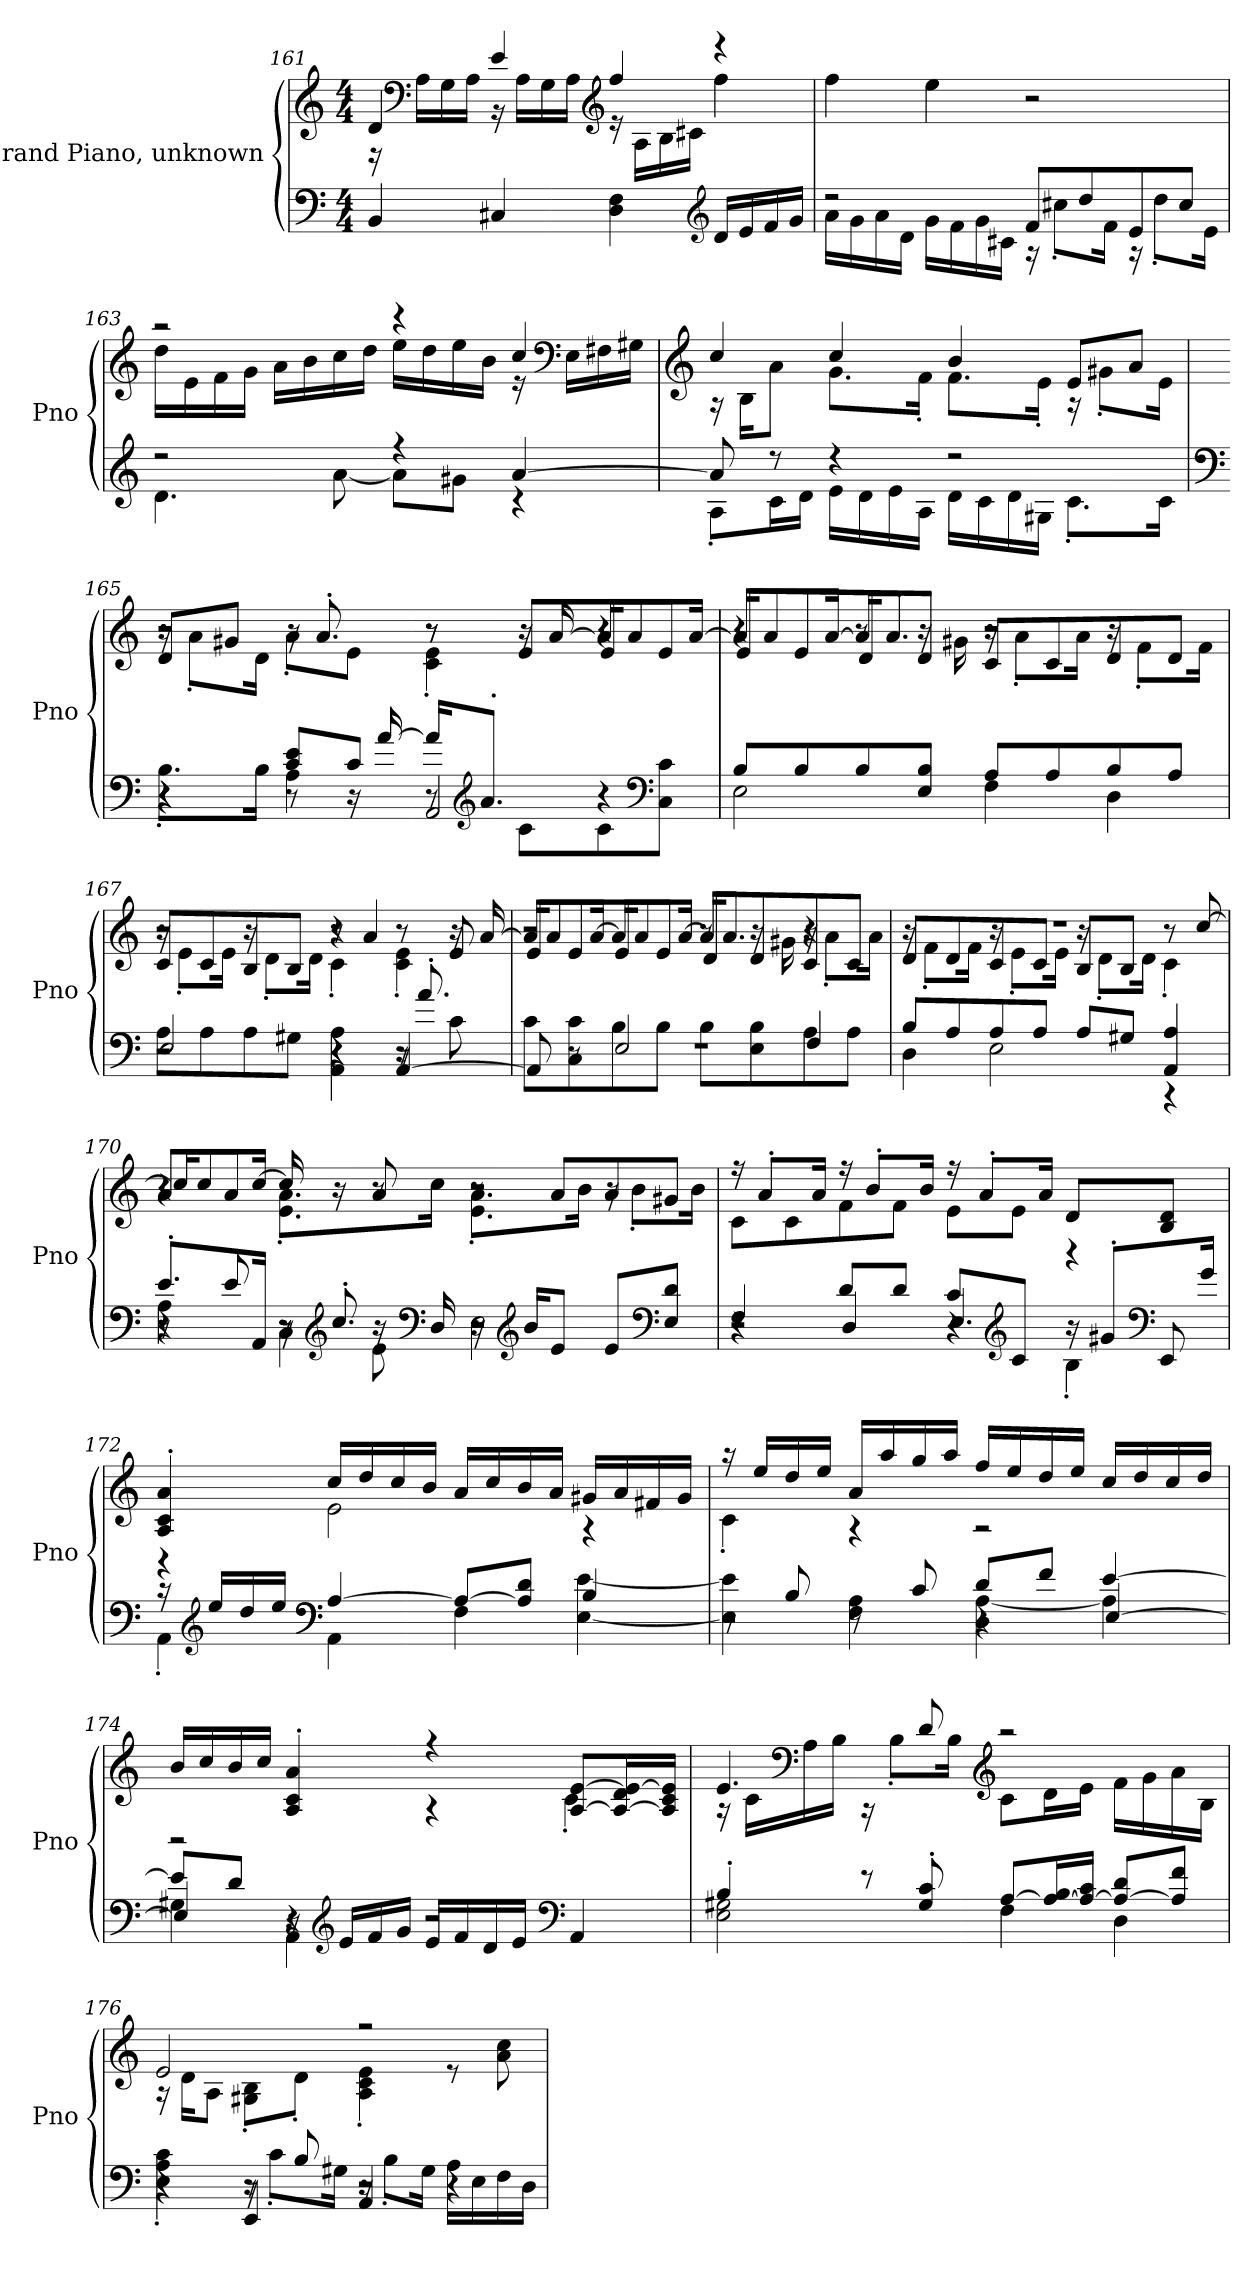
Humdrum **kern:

**kern	**kern
*part1	*part1
*staff2	*staff1
*I"Grand Piano, unknown	*
*I'Pno	*
!!LO:LB:g=z
*clefF4	*clefG2
*k[]	*k[]
*M4/4	*M4/4
=161	=161
*	*^
4BB/	4d/	16r
*	*clefF4	*
.	.	16A\LL
.	.	16G\
.	.	16A\JJ
4C#X/	4e/	16r
.	.	16A\LL
.	.	16G\
.	.	16A\JJ
*	*clefG2	*
4D\ 4F\	4ff/	16r
.	.	16A\LL
.	.	16B\
.	.	16c#X\JJ
*clefG2	*	*
16d/LL	4r	4ff\
16e/	.	.
16f/	.	.
16g/JJ	.	.
*	*v	*v
=162	=162
*^	*
2r	16a\LL	4ff\
.	16g\	.
.	16a\	.
.	16d\JJ	.
.	16g\LL	4ee\
.	16f\	.
.	16g\	.
.	16c#X\JJ	.
8f/L	16r	2r
.	8cc#X'\L	.
8dd/	.	.
.	16f\Jk	.
8e/	16r	.
.	8dd'\L	.
8cc#/J	.	.
.	16e\Jk	.
!!LO:LB:g=z
=163	=163	=163
*	*	*^
2r	4.d\	2r	16dd\LL
.	.	.	16e\
.	.	.	16f\
.	.	.	16g\JJ
.	.	.	16a\LL
.	.	.	16b\
.	[8a\	.	16cc\
.	.	.	16dd\JJ
4r	8a\L]	4r	16ee\LL
.	.	.	16dd\
.	8g#X\J	.	16ee\
.	.	.	16b\JJ
[4a/	4r	4cc/	16r
*	*	*clefF4	*
.	.	.	16E\LL
.	.	.	16F#X\
.	.	.	16G#X\JJ
=164	=164	=164	=164
*	*	*clefG2	*
8a/]	8A'\L	4cc/	16r
.	.	.	16B\KL
8r	16c\L	.	8a\J
.	16d\JJ	.	.
4r	16e\LL	4cc/	8.g\L
.	16d\	.	.
.	16e\	.	.
.	16A\JJ	.	16f'\Jk
2r	16d\LL	4b/	8.f\L
.	16c\	.	.
.	16d\	.	.
.	16G#X\JJ	.	16e'\Jk
.	8.c'\L	8e/L	16r
.	.	.	8g#X'\L
.	.	8a/J	.
.	16c\Jk	.	16e\Jk
*v	*v	*	*
*	*v	*v
!!LO:LB:g=z
=165	=165
*clefF4	*
*^	*^
*	*^	*	*^
4r	8.B'\L	4r	2r	16r	8d/L
.	.	.	.	8a'\L	.
.	.	.	.	.	8g#X/J
.	16B\Jk	.	.	16d\Jk	.
8r	4A\	8c/ 8e/L	.	8a'\L	16r
.	.	.	.	.	8.a'/
16r	.	8c/J	.	8e\J	.
[16a/	.	.	.	.	.
16a/KL]	8r	2AA/	8r	4c\' 4e\'	8r
*clefG2	*	*	*	*	*
8.a'/J	.	.	.	.	.
.	8c\L	.	16r	.	8e/L
.	.	.	[16a/	.	.
4r	8c\	.	16a/KL]	4r	8e/
.	.	.	8a/	.	.
*clefF4	*	*	*	*	*
.	8C\ 8c\J	.	.	.	8e/J
.	.	.	[16a/Jk	.	.
*	*v	*v	*	*	*
=166	=166	=166	=166	=166
8B/L	2E\	16a/KL]	4r	8e/L
.	.	8a/	.	.
8B/	.	.	.	8e/
.	.	[16a/Jk	.	.
8B/	.	16a/KL]	8r	8d/
.	.	8.a'/J	.	.
8E/ 8B/J	.	.	16r	8d/J
.	.	.	16g#X\	.
8A/L	4F\	2r	16r	8c/L
.	.	.	8a'\L	.
8A/	.	.	.	8c/
.	.	.	16a\Jk	.
8B/	4D\	.	16r	8d/
.	.	.	8f'\L	.
8A/J	.	.	.	8d/J
.	.	.	16f\Jk	.
!!LO:LB:g=z	!!	!!
=167	=167	=167	=167	=167
*	*^	*	*	*
2r	8A\L	2E/	2r	16r	8c/L
.	.	.	.	8e'\L	.
.	8A\	.	.	.	8c/
.	.	.	.	16e\Jk	.
.	8A\	.	.	16r	8B/
.	.	.	.	8d'\L	.
.	8G#X\J	.	.	.	8B/J
.	.	.	.	16d\Jk	.
4r	4AA\ 4A\	4r	4r	4c'\	8r
.	.	.	.	.	4a/
16r	8r	[4AA/	8r	4c\' 4e\'	.
8.a'/	.	.	.	.	.
.	8c\	.	16r	.	8e/
.	.	.	[16a/	.	.
=168	=168	=168	=168	=168	=168
1r	8c\L	8AA/]	16a/KL]	2r	8e/L
.	.	.	8a/	.	.
.	8C\ 8c\	8r	.	.	8e/
.	.	.	[16a/Jk	.	.
.	8B\	2E/	16a/KL]	.	8e/
.	.	.	8a/	.	.
.	8B\J	.	.	.	8e/J
.	.	.	[16a/Jk	.	.
.	8B\L	.	16a/KL]	8r	8d/L
.	.	.	8.a'/J	.	.
.	8E\ 8B\	.	.	16r	8d/
.	.	.	.	16g#X\	.
.	8A\	4F/	4r	16r	8c/
.	.	.	.	8a'\L	.
.	8A\J	.	.	.	8c/J
.	.	.	.	16a\Jk	.
*	*v	*v	*	*	*
!!LO:PB:g=z	!!	!!
=169	=169	=169	=169	=169
8B/L	4D\	1r	16r	8d/L
.	.	.	8f'\L	.
8A/	.	.	.	8d/
.	.	.	16f\Jk	.
8A/	2E\	.	16r	8c/
.	.	.	8e'\L	.
8A/J	.	.	.	8c/J
.	.	.	16e\Jk	.
8A/L	.	.	16r	8B/L
.	.	.	8d'\L	.
8G#X/J	.	.	.	8B/J
.	.	.	16d\Jk	.
4AA/ 4A/	4r	.	4c'\	8r
.	.	.	.	[8cc/
=170	=170	=170	=170	=170
*^	*^	*	*	*
8r	4r	8.e'/L	4A\	8a/L	4r	16cc/KL]
.	.	.	.	.	.	8cc/
8e/	.	.	.	8a/J	.	.
.	.	16AA/Jk	.	.	.	[16cc/Jk
16r	8r	8r	4C\	8r	8.e\' 8.a\'L	16cc/]
*clefG2	*	*	*	*	*	*
8.cc'/	.	.	.	.	.	16r
.	8e\	16r	.	8a/	.	8r
*clefF4	*	*	*	*	*	*
.	.	16D/	.	.	16cc\Jk	.
2r	2r	16r	2E\	8r	8.e\' 8.a\'L	2r
*clefG2	*	*	*	*	*	*
.	.	16b/KL	.	.	.	.
.	.	8e/J	.	8a/L	.	.
.	.	.	.	.	16b\Jk	.
.	.	8e/L	.	8a/	16r	.
.	.	.	.	.	8b'\L	.
*clefF4	*	*	*	*	*	*
.	.	8E/ 8d/J	.	8g#X/J	.	.
.	.	.	.	.	16b\Jk	.
*	*	*v	*v	*	*	*
*	*	*	*	*v	*v
!!LO:LB:g=z
=171	=171	=171	=171	=171
4F/	2r	4r	16r	8c\L
.	.	.	8a'/L	.
.	.	.	.	8c\
.	.	.	16a/Jk	.
8d/L	.	4D/	16r	8f\
.	.	.	8b'/L	.
8d/J	.	.	.	8f\J
.	.	.	16b/Jk	.
8c/L	4r	4.E/	16r	8e\L
.	.	.	8a'/L	.
*clefG2	*	*	*	*
8c/J	.	.	.	8e\J
.	.	.	16a/Jk	.
16r	4B'\	.	8d/L	4r
8g#X'/L	.	.	.	.
*clefF4	*	*	*	*
.	.	8EE/	8B/ 8d/J	.
16g#/Jk	.	.	.	.
*	*v	*v	*	*
=172	=172	=172	=172
16r	4AA'\	4A/' 4c/' 4a/'	4r
*clefG2	*	*	*
16ee/LL	.	.	.
16dd/	.	.	.
16ee/JJ	.	.	.
*clefF4	*	*	*
[4A/	4AA\	16cc/LL	2e\
.	.	16dd/	.
.	.	16cc/	.
.	.	16b/JJ	.
8A/L_	4F\	16a/LL	.
.	.	16cc/	.
8A/] 8d/J	.	16b/	.
.	.	16a/JJ	.
4B/	[4E\ [4e\	16g#X/LL	4r
.	.	16a/	.
.	.	16f#X/	.
.	.	16g#/JJ	.
!!LO:LB:g=z	!!
=173	=173	=173	=173
*	*^	*	*
8r	4E\] 4e\]	2r	16r	4c'\
.	.	.	16ee/LL	.
8B/	.	.	16dd/	.
.	.	.	16ee/JJ	.
8r	4F\ 4A\	.	16a/LL	4r
.	.	.	16aa/	.
8c/	.	.	16gg/	.
.	.	.	16aa/JJ	.
8d/L	4D\ [4A\	4r	16ff/LL	2r
.	.	.	16ee/	.
8f/J	.	.	16dd/	.
.	.	.	16ee/JJ	.
[4e/	4A\]	[4E/	16cc/LL	.
.	.	.	16dd/	.
.	.	.	16cc/	.
.	.	.	16dd/JJ	.
=174	=174	=174	=174	=174
8e/L]	4G#X\	4E/]	16b/LL	2r
.	.	.	16cc/	.
8d/J	.	.	16b/	.
.	.	.	16cc/JJ	.
16r	4AA\	4r	4A/' 4c/' 4a/'	.
*clefG2	*	*	*	*
16e/LL	.	.	.	.
16f/	.	.	.	.
16g/JJ	.	.	.	.
16e/LL	2r	2r	4r	4r
16f/	.	.	.	.
16d/	.	.	.	.
16e/JJ	.	.	.	.
*clefF4	*	*	*	*
4AA/	.	.	[8A/ [8e/L	4c'\
.	.	.	16A/_ 16d/ 16e/_L	.
.	.	.	16A/] 16c/ 16e/]JJ	.
*	*v	*v	*	*
!!LO:LB:g=z	!!
=175	=175	=175	=175
4B'/	2E\ 2G#X\	4.e/	16r
.	.	.	16c\LL
*	*	*clefF4	*
.	.	.	16A\
.	.	.	16B\JJ
8r	.	.	16r
.	.	.	8B'\L
8G#/' 8c/'	.	8d/	.
.	.	.	16B\Jk
*	*	*clefG2	*
[8A/L	4F\	2r	8c\L
16A/_ 16B/L	.	.	16d\L
16A/_ 16c/JJ	.	.	16e\JJ
8A/_ 8d/L	4D\	.	16f\LL
.	.	.	16g\
8A/] 8f/J	.	.	16a\
.	.	.	16B\JJ
=176	=176	=176	=176
*	*^	*	*
4r	4E\' 4A\' 4c\'	4r	2e/	16r
.	.	.	.	16d\KL
.	.	.	.	8A\J
8r	16r	4EE/	.	8G#X\' 8B\'L
.	8c'\L	.	.	.
8B/	.	.	.	8d'\J
.	16G#X\Jk	.	.	.
2r	16r	4AA/	2r	4A\' 4c\' 4e\'
.	8B'\L	.	.	.
.	16G#\Jk	.	.	.
.	16A\LL	4r	.	8r
.	16E\	.	.	.
.	16F\	.	.	8a\ 8cc\
.	16D\JJ	.	.	.
*v	*v	*v	*	*
*	*v	*v
=	=
*-	*-
